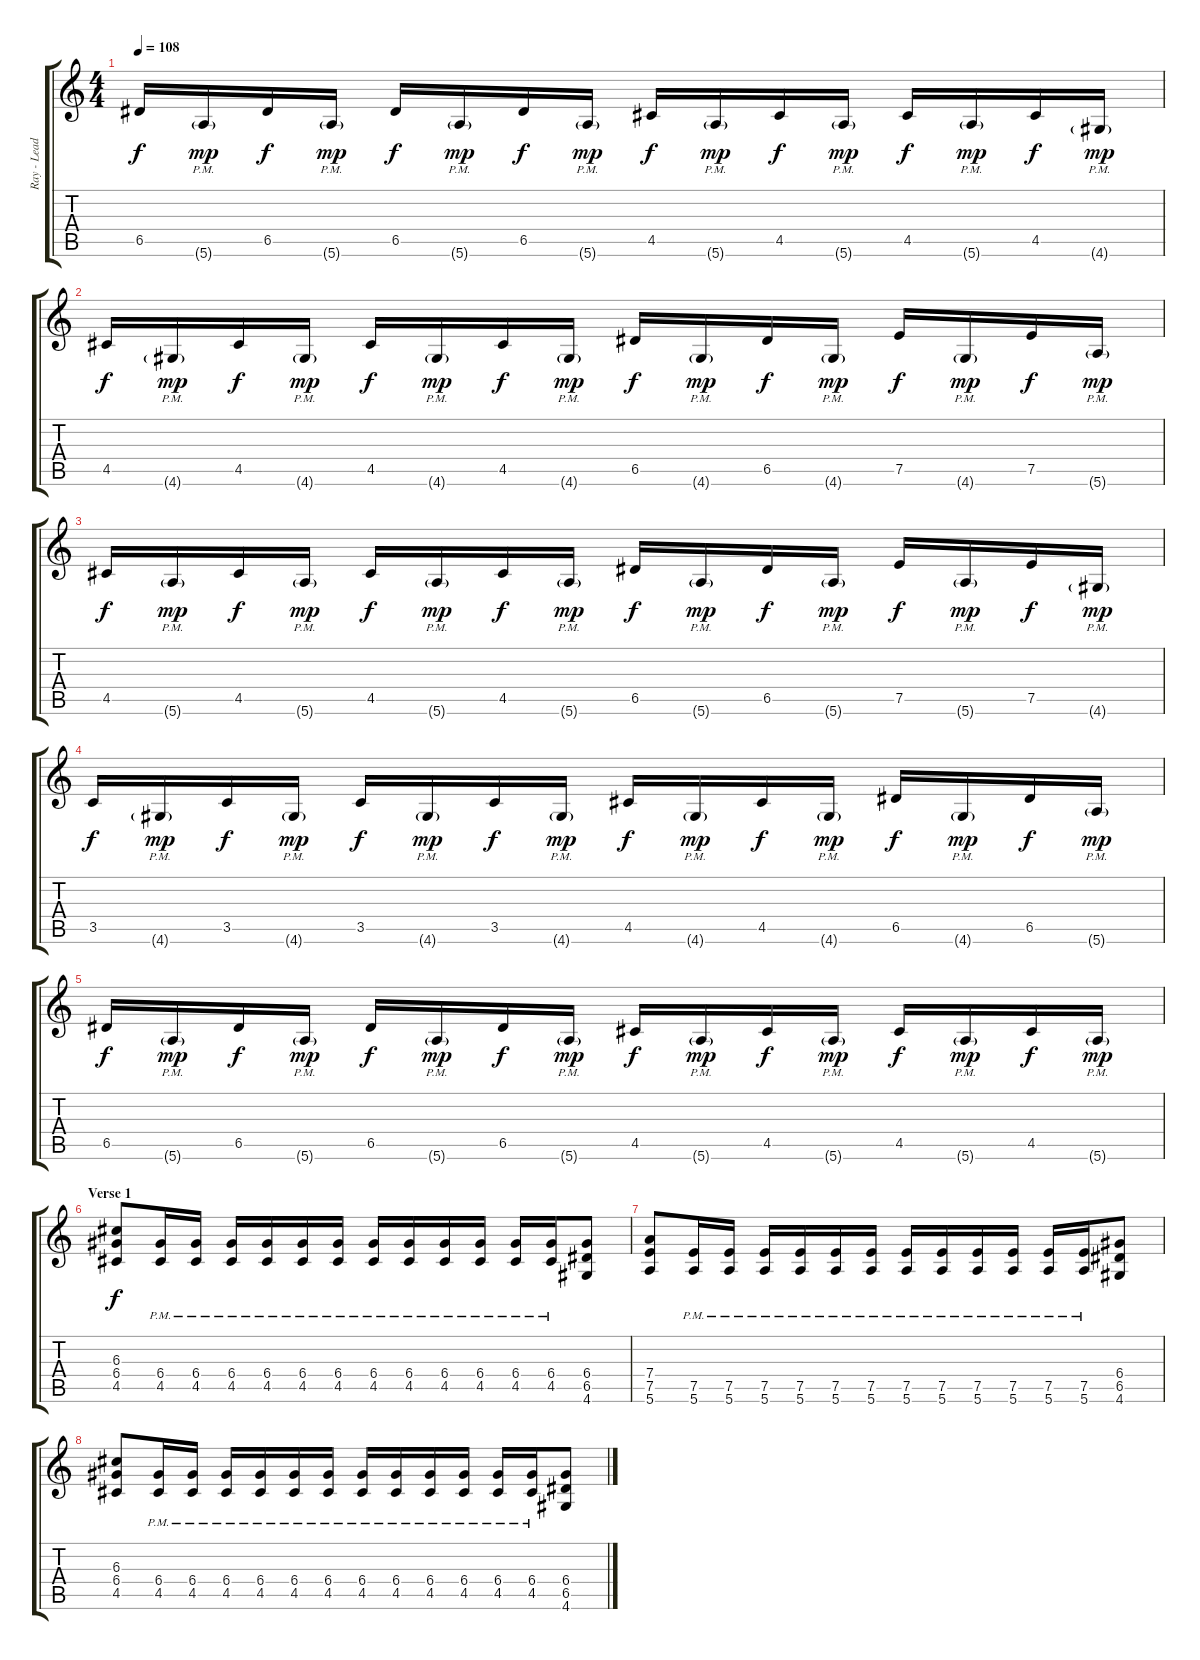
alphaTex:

\track ("Ray - Lead Guitar" "Ray - Lead") {instrument distortionguitar}
\staff {score tabs}
\tuning (E4 B3 G3 D3 A2 E2) {hide}
\ts (4 4)
\tempo 108
\clef g2
\ks c
6.5.16{dy f} 5.6{g pm}.16{dy mp} 6.5.16{dy f} 5.6{g pm}.16{dy mp} 6.5.16{dy f} 5.6{g pm}.16{dy mp} 6.5.16{dy f} 5.6{g pm}.16{dy mp} 4.5.16{dy f} 5.6{g pm}.16{dy mp} 4.5.16{dy f} 5.6{g pm}.16{dy mp} 4.5.16{dy f} 5.6{g pm}.16{dy mp} 4.5.16{dy f} 4.6{g pm}.16{dy mp} |
4.5.16{dy f} 4.6{g pm}.16{dy mp} 4.5.16{dy f} 4.6{g pm}.16{dy mp} 4.5.16{dy f} 4.6{g pm}.16{dy mp} 4.5.16{dy f} 4.6{g pm}.16{dy mp} 6.5.16{dy f} 4.6{g pm}.16{dy mp} 6.5.16{dy f} 4.6{g pm}.16{dy mp} 7.5.16{dy f} 4.6{g pm}.16{dy mp} 7.5.16{dy f} 5.6{g pm}.16{dy mp} |
4.5.16{dy f} 5.6{g pm}.16{dy mp} 4.5.16{dy f} 5.6{g pm}.16{dy mp} 4.5.16{dy f} 5.6{g pm}.16{dy mp} 4.5.16{dy f} 5.6{g pm}.16{dy mp} 6.5.16{dy f} 5.6{g pm}.16{dy mp} 6.5.16{dy f} 5.6{g pm}.16{dy mp} 7.5.16{dy f} 5.6{g pm}.16{dy mp} 7.5.16{dy f} 4.6{g pm}.16{dy mp} |
3.5.16{dy f} 4.6{g pm}.16{dy mp} 3.5.16{dy f} 4.6{g pm}.16{dy mp} 3.5.16{dy f} 4.6{g pm}.16{dy mp} 3.5.16{dy f} 4.6{g pm}.16{dy mp} 4.5.16{dy f} 4.6{g pm}.16{dy mp} 4.5.16{dy f} 4.6{g pm}.16{dy mp} 6.5.16{dy f} 4.6{g pm}.16{dy mp} 6.5.16{dy f} 5.6{g pm}.16{dy mp} |
6.5.16{dy f} 5.6{g pm}.16{dy mp} 6.5.16{dy f} 5.6{g pm}.16{dy mp} 6.5.16{dy f} 5.6{g pm}.16{dy mp} 6.5.16{dy f} 5.6{g pm}.16{dy mp} 4.5.16{dy f} 5.6{g pm}.16{dy mp} 4.5.16{dy f} 5.6{g pm}.16{dy mp} 4.5.16{dy f} 5.6{g pm}.16{dy mp} 4.5.16{dy f} 5.6{g pm}.16{dy mp} |
\section ("" "Verse 1")
(6.3 6.4 4.5).8{dy f} (6.4{pm} 4.5{pm}).16 (6.4{pm} 4.5{pm}).16 (6.4{pm} 4.5{pm}).16 (6.4{pm} 4.5{pm}).16 (6.4{pm} 4.5{pm}).16 (6.4{pm} 4.5{pm}).16 (6.4{pm} 4.5{pm}).16 (6.4{pm} 4.5{pm}).16 (6.4{pm} 4.5{pm}).16 (6.4{pm} 4.5{pm}).16 (6.4{pm} 4.5{pm}).16 (6.4{pm} 4.5{pm}).16 (6.4 6.5 4.6).8 |
(7.4 7.5 5.6).8 (7.5{pm} 5.6{pm}).16 (7.5{pm} 5.6{pm}).16 (7.5{pm} 5.6{pm}).16 (7.5{pm} 5.6{pm}).16 (7.5{pm} 5.6{pm}).16 (7.5{pm} 5.6{pm}).16 (7.5{pm} 5.6{pm}).16 (7.5{pm} 5.6{pm}).16 (7.5{pm} 5.6{pm}).16 (7.5{pm} 5.6{pm}).16 (7.5{pm} 5.6{pm}).16 (7.5{pm} 5.6{pm}).16 (6.4 6.5 4.6).8 |
(6.3 6.4 4.5).8 (6.4{pm} 4.5{pm}).16 (6.4{pm} 4.5{pm}).16 (6.4{pm} 4.5{pm}).16 (6.4{pm} 4.5{pm}).16 (6.4{pm} 4.5{pm}).16 (6.4{pm} 4.5{pm}).16 (6.4{pm} 4.5{pm}).16 (6.4{pm} 4.5{pm}).16 (6.4{pm} 4.5{pm}).16 (6.4{pm} 4.5{pm}).16 (6.4{pm} 4.5{pm}).16 (6.4{pm} 4.5{pm}).16 (6.4 6.5 4.6).8
